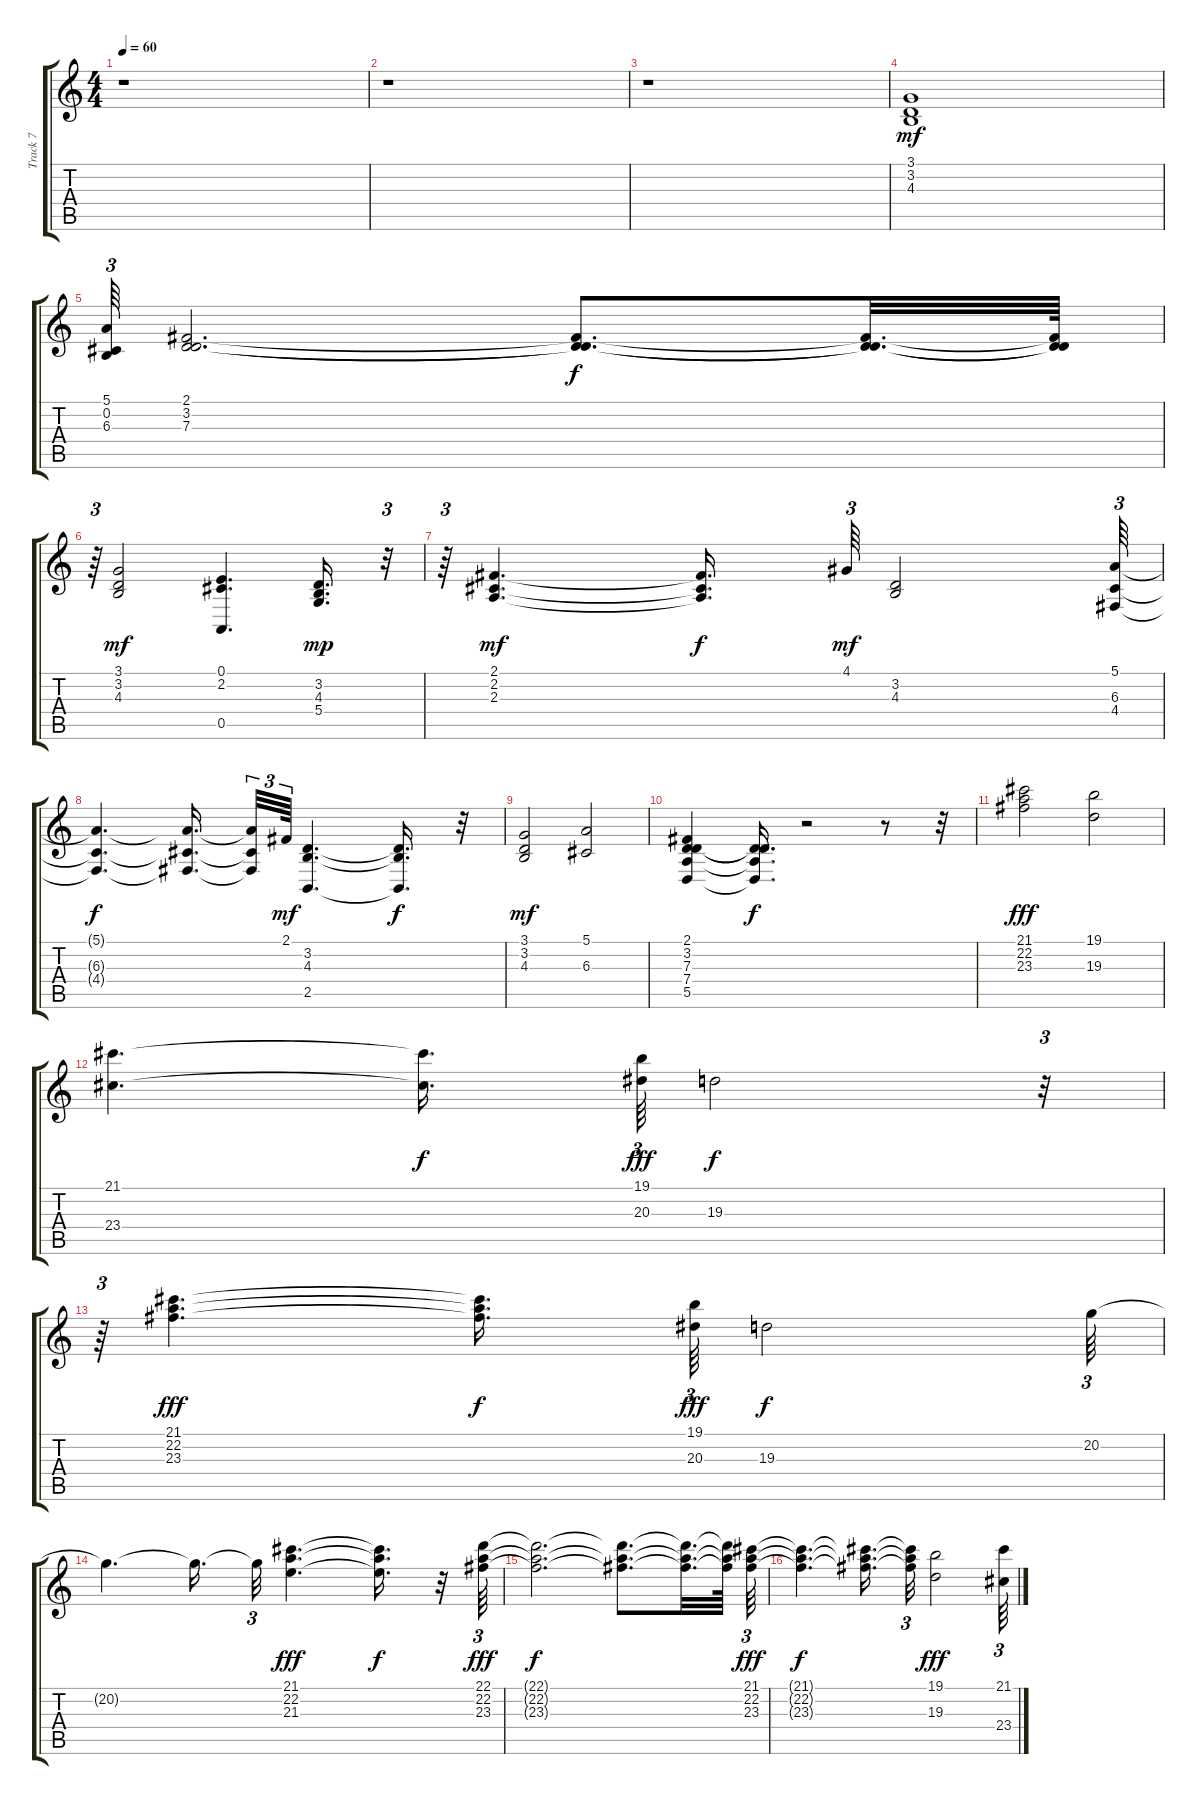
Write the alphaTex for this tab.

\track ("Track 7" "Track 7") {instrument electricpiano2}
\staff {score tabs}
\tuning (E4 B3 G3 D3 A2 E2) {hide}
\ts (4 4)
\tempo 60
\clef g2
\ks c
r.1{dy mf} |
r.1 |
r.1 |
(3.1 3.2 4.3).1{balance 10 instrument electricpiano2} |
(5.1 0.2 6.3).64{tu (3 2)} (2.1 3.2 7.3).2{d} (2.1{t} 3.2{t} 7.3{t}).8{d dy f} (2.1{t} 3.2{t} 7.3{t}).32{d} (2.1{t} 3.2{t} 7.3{t}).64 |
r.64{tu (3 2)} (3.1 3.2 4.3).2{dy mf} (0.1 2.2 0.5).4{d} (3.2 4.3 5.4).16{d dy mp} r.32{tu (3 2)} |
r.64{tu (3 2)} (2.1 2.2 2.3).4{d dy mf} (2.1{t} 2.2{t} 2.3{t}).16{d dy f} 4.1.64{tu (3 2) dy mf} (3.2 4.3).2 (5.1 6.3 4.4).64{tu (3 2)} |
(5.1{t} 6.3{t} 4.4{t}).4{d dy f} (5.1{t} 6.3{t} 4.4{t}).16{d} (5.1{t} 6.3{t} 4.4{t}).32{tu (3 2)} 2.1.64{tu (3 2) dy mf} (3.2 4.3 2.5).4{d} (3.2{t} 4.3{t} 2.5{t}).16{d dy f} r.32 |
(3.1 3.2 4.3).2{dy mf} (5.1 6.3).2 |
(2.1 3.2 7.3 7.4 5.5).4 (3.2{t} 7.3{t} 7.4{t} 5.5{t}).16{d dy f} r.2 r.8 r.32 |
(21.1 22.2 23.3).2{dy fff balance 6 instrument rockorgan} (19.1 19.3).2 |
(21.1 23.4).4{d} (21.1{t} 23.4{t}).16{d dy f} (19.1 20.3).64{tu (3 2) dy fff} 19.3.2{dy f} r.32{tu (3 2)} |
r.64{tu (3 2)} (21.1 22.2 23.3).4{d dy fff} (21.1{t} 22.2{t} 23.3{t}).16{d dy f} (19.1 20.3).64{tu (3 2) dy fff} 19.3.2{dy f} 20.2.64{tu (3 2)} |
20.2{t}.4{d} 20.2{t}.16{d} 20.2{t}.32{tu (3 2)} (21.1 22.2 21.3).4{d dy fff} (21.1{t} 22.2{t} 21.3{t}).16{d dy f} r.32 (22.1 22.2 23.3).64{tu (3 2) dy fff} |
(22.1{t} 22.2{t} 23.3{t}).2{d dy f} (22.1{t} 22.2{t} 23.3{t}).8{d} (22.1{t} 22.2{t} 23.3{t}).32{d} (22.1{t} 22.2{t} 23.3{t}).64 (21.1 22.2 23.3).64{tu (3 2) dy fff} |
(21.1{t} 22.2{t} 23.3{t}).4{d dy f} (21.1{t} 22.2{t} 23.3{t}).16{d} (21.1{t} 22.2{t} 23.3{t}).32{tu (3 2)} (19.1 19.3).2{dy fff} (21.1 23.4).64{tu (3 2)}
